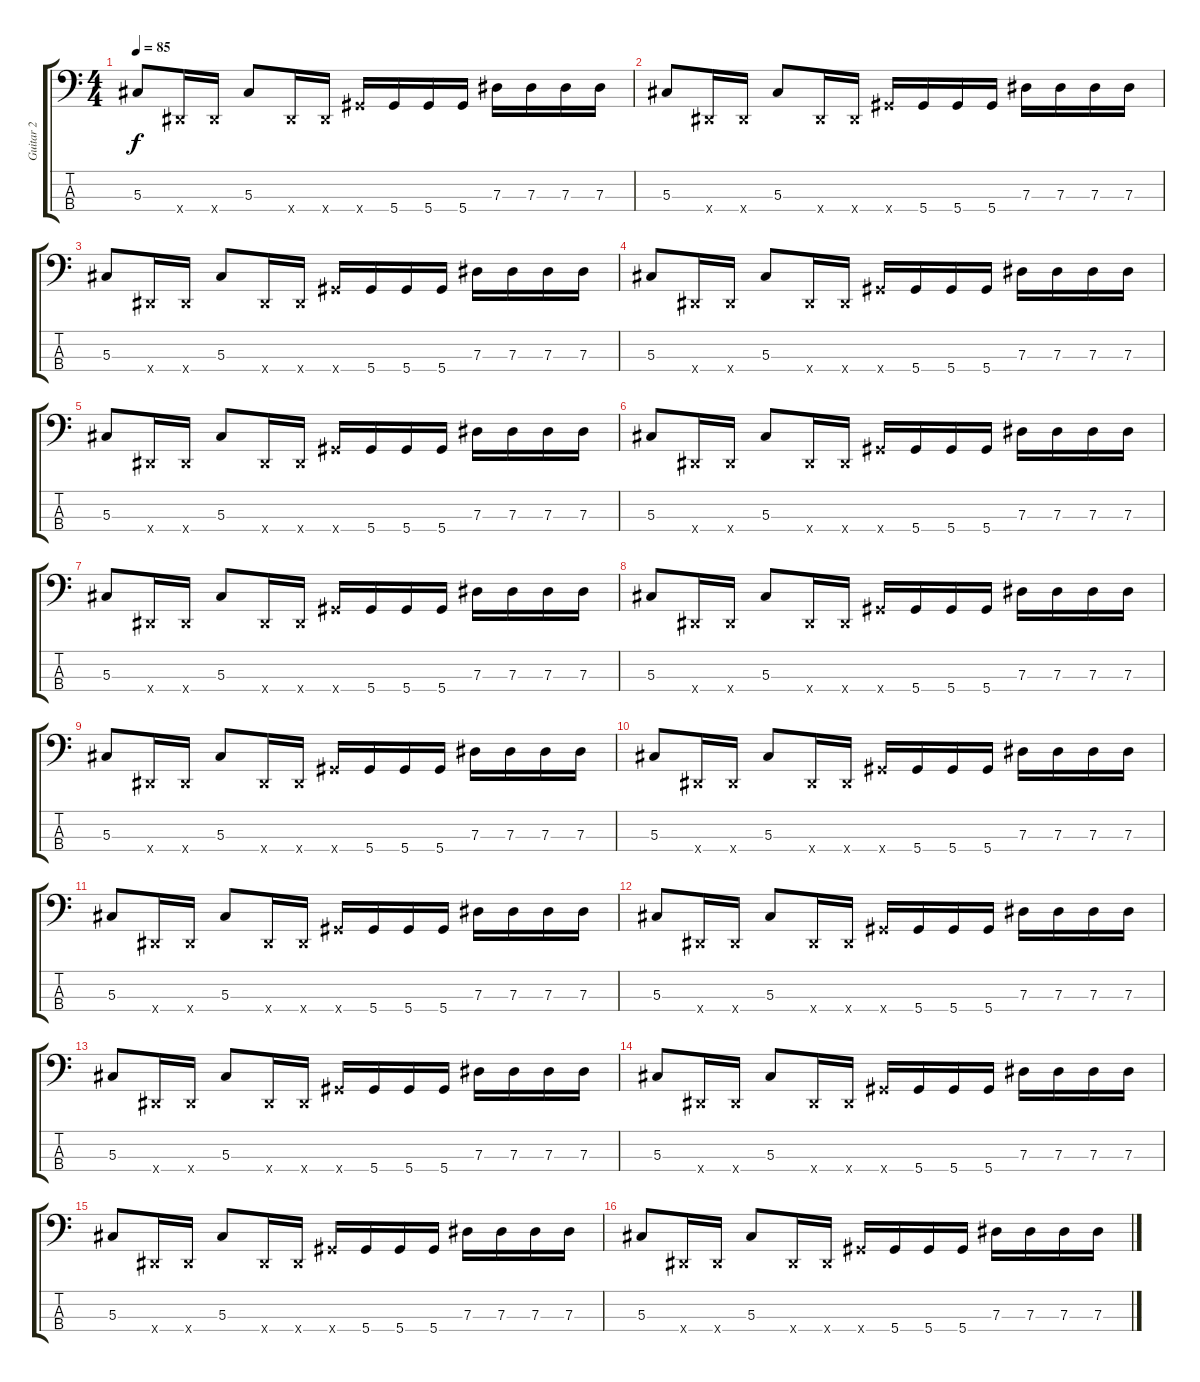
\track ("Guitar 2" "Guitar 2") {instrument electricbassfinger}
\staff {score tabs}
\tuning (Gb2 Db2 Ab1 Eb1) {hide}
\ts (4 4)
\tempo 85
\clef f4
\ks c
5.3.8{dy f} 0.4{x}.16 0.4{x}.16 5.3.8 0.4{x}.16 0.4{x}.16 5.4{x}.16 5.4.16 5.4.16 5.4.16 7.3.16 7.3.16 7.3.16 7.3.16 |
5.3.8 0.4{x}.16 0.4{x}.16 5.3.8 0.4{x}.16 0.4{x}.16 5.4{x}.16 5.4.16 5.4.16 5.4.16 7.3.16 7.3.16 7.3.16 7.3.16 |
5.3.8 0.4{x}.16 0.4{x}.16 5.3.8 0.4{x}.16 0.4{x}.16 5.4{x}.16 5.4.16 5.4.16 5.4.16 7.3.16 7.3.16 7.3.16 7.3.16 |
5.3.8 0.4{x}.16 0.4{x}.16 5.3.8 0.4{x}.16 0.4{x}.16 5.4{x}.16 5.4.16 5.4.16 5.4.16 7.3.16 7.3.16 7.3.16 7.3.16 |
5.3.8 0.4{x}.16 0.4{x}.16 5.3.8 0.4{x}.16 0.4{x}.16 5.4{x}.16 5.4.16 5.4.16 5.4.16 7.3.16 7.3.16 7.3.16 7.3.16 |
5.3.8 0.4{x}.16 0.4{x}.16 5.3.8 0.4{x}.16 0.4{x}.16 5.4{x}.16 5.4.16 5.4.16 5.4.16 7.3.16 7.3.16 7.3.16 7.3.16 |
5.3.8 0.4{x}.16 0.4{x}.16 5.3.8 0.4{x}.16 0.4{x}.16 5.4{x}.16 5.4.16 5.4.16 5.4.16 7.3.16 7.3.16 7.3.16 7.3.16 |
5.3.8 0.4{x}.16 0.4{x}.16 5.3.8 0.4{x}.16 0.4{x}.16 5.4{x}.16 5.4.16 5.4.16 5.4.16 7.3.16 7.3.16 7.3.16 7.3.16 |
5.3.8 0.4{x}.16 0.4{x}.16 5.3.8 0.4{x}.16 0.4{x}.16 5.4{x}.16 5.4.16 5.4.16 5.4.16 7.3.16 7.3.16 7.3.16 7.3.16 |
5.3.8 0.4{x}.16 0.4{x}.16 5.3.8 0.4{x}.16 0.4{x}.16 5.4{x}.16 5.4.16 5.4.16 5.4.16 7.3.16 7.3.16 7.3.16 7.3.16 |
5.3.8 0.4{x}.16 0.4{x}.16 5.3.8 0.4{x}.16 0.4{x}.16 5.4{x}.16 5.4.16 5.4.16 5.4.16 7.3.16 7.3.16 7.3.16 7.3.16 |
5.3.8 0.4{x}.16 0.4{x}.16 5.3.8 0.4{x}.16 0.4{x}.16 5.4{x}.16 5.4.16 5.4.16 5.4.16 7.3.16 7.3.16 7.3.16 7.3.16 |
5.3.8 0.4{x}.16 0.4{x}.16 5.3.8 0.4{x}.16 0.4{x}.16 5.4{x}.16 5.4.16 5.4.16 5.4.16 7.3.16 7.3.16 7.3.16 7.3.16 |
5.3.8 0.4{x}.16 0.4{x}.16 5.3.8 0.4{x}.16 0.4{x}.16 5.4{x}.16 5.4.16 5.4.16 5.4.16 7.3.16 7.3.16 7.3.16 7.3.16 |
5.3.8 0.4{x}.16 0.4{x}.16 5.3.8 0.4{x}.16 0.4{x}.16 5.4{x}.16 5.4.16 5.4.16 5.4.16 7.3.16 7.3.16 7.3.16 7.3.16 |
5.3.8 0.4{x}.16 0.4{x}.16 5.3.8 0.4{x}.16 0.4{x}.16 5.4{x}.16 5.4.16 5.4.16 5.4.16 7.3.16 7.3.16 7.3.16 7.3.16
